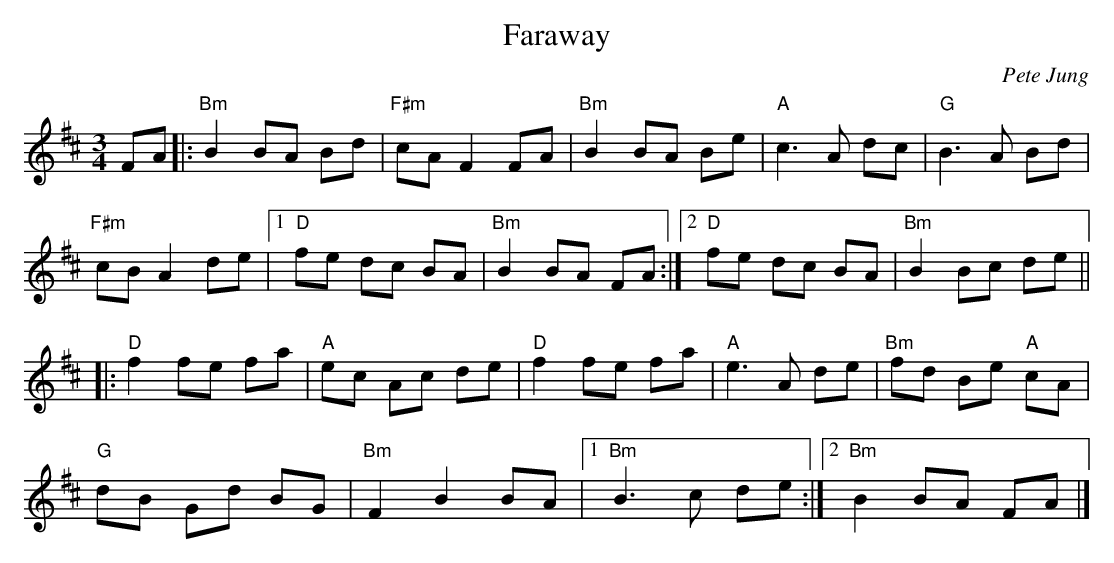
X:1
T:Faraway
C:Pete Jung
M:3/4
L:1/8
K:Bm
FA |: "Bm"B2 BA Bd | "F#m"cA F2 FA | "Bm"B2 BA Be | "A"c3A dc | "G"B3A Bd |
"F#m"cB A2 de |1 "D"fe dc BA |"Bm"B2 BA FA :|2 "D"fe dc BA |"Bm"B2 Bc de ||
|: "D"f2 fe fa | "A"ec Ac de | "D"f2 fe fa | "A"e3A de | "Bm"fd Be "A"cA |
"G"dB Gd BG | "Bm"F2 B2 BA |1 "Bm"B3c de :|2 "Bm"B2 BA FA |]
